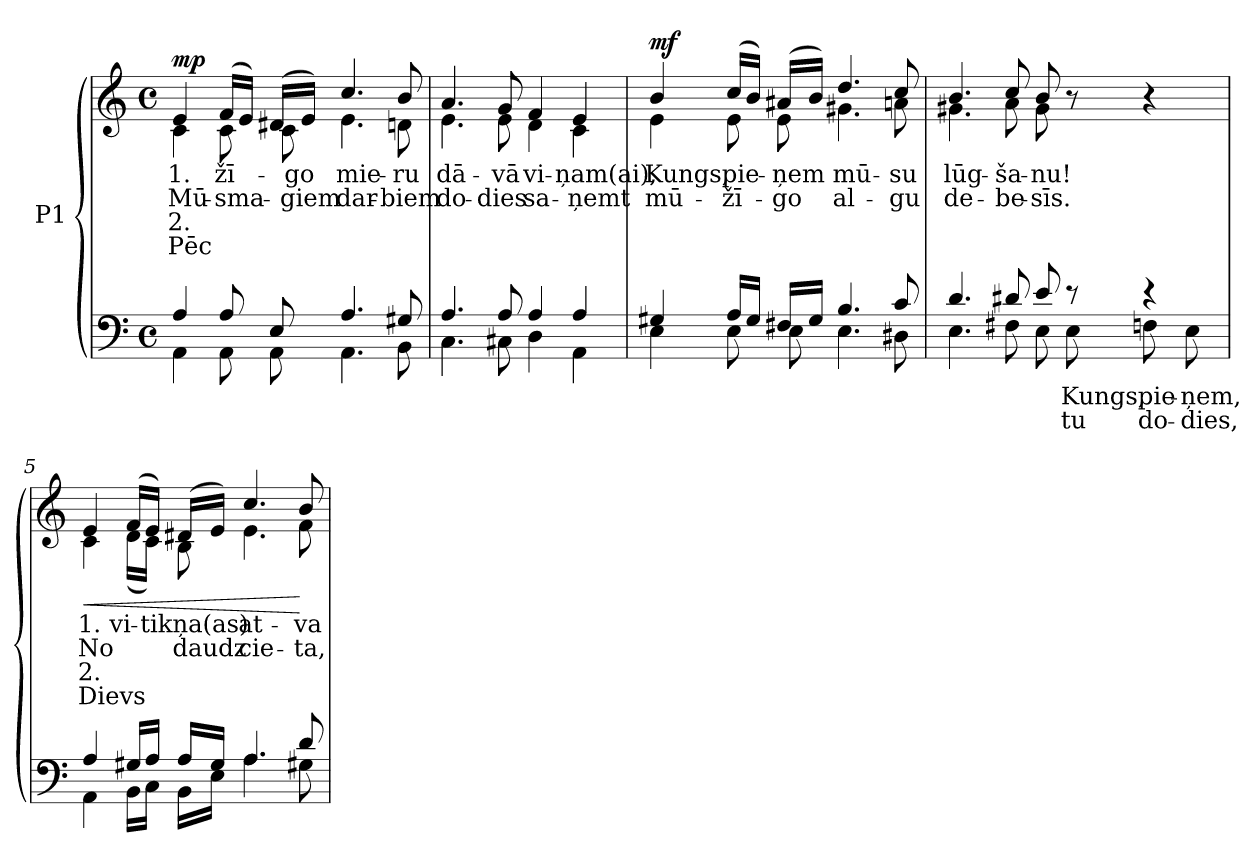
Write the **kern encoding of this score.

**kern	**text	**text	**kern	**text	**text	**text	**text	**dynam
*part1	*part1	*part1	*part1	*part1	*part1	*part1	*part1	*part1
*staff2	*staff2	*staff2	*staff1	*staff1	*staff1	*staff1	*staff1	*staff1/2
*I"P1	*	*	*	*	*	*	*	*
!!LO:PB:g=z
*clefF4	*	*	*clefG2	*	*	*	*	*
*k[]	*	*	*k[]	*	*	*	*	*
*C:	*	*	*C:	*	*	*	*	*
*M4/4	*	*	*M4/4	*	*	*	*	*
*met(c)	*	*	*met(c)	*	*	*	*	*
*MM60	*	*	*MM60	*	*	*	*	*
=1	=1	=1	=1	=1	=1	=1	=1	=1
*^	*	*	*	*	*	*	*	*
!	!	!	!	!LO:TX:a:B:t=Lento	!	!	!	!	!
!	!	!	!	!	!LO:LY:b:color=#000000	!LO:LY:b:color=#000000	!LO:LY:b:color=#000000	!LO:LY:b:color=#000000	!
*	*	*	*	*^	*	*	*	*	*
4Ai/	4AAi\	.	.	4ei/	4ci\	1.	Mū-	2.	Pēc	mp
!	!	!	!	!	!	!LO:LY:b:color=#000000	!LO:LY:b:color=#000000	!	!	!
8Ai/	8AAi\	.	.	(16fi/LL	8ci\	-žī-	sma-	.	.	.
.	.	.	.	16ei/JJ)	.	.	.	.	.	.
8Ei/	8AAi\	.	.	(16d#Xi/LL	8ci\	.	.	.	.	.
!	!	!	!	!	!	!LO:LY:b:color=#000000	!LO:LY:b:color=#000000	!	!	!
.	.	.	.	16ei/JJ)	.	-go	-giem	.	.	.
!	!	!	!	!	!	!LO:LY:b:color=#000000	!LO:LY:b:color=#000000	!	!	!
4.Ai/	4.AAi\	.	.	4.cci/	4.ei\	mie-	dar-	.	.	.
!	!	!	!	!	!	!LO:LY:b:color=#000000	!LO:LY:b:color=#000000	!	!	!
8G#Xi/	8BBi\	.	.	8bi/	8dni\	-ru	-biem	.	.	.
=2	=2	=2	=2	=2	=2	=2	=2	=2	=2	=2
!	!	!	!	!	!	!LO:LY:b:color=#000000	!LO:LY:b:color=#000000	!	!	!
4.Ai/	4.Ci\	.	.	4.ai/	4.ei\	dā-	do-	.	.	.
!	!	!	!	!	!	!LO:LY:b:color=#000000	!LO:LY:b:color=#000000	!	!	!
8Ai/	8C#Xi\	.	.	8gi/	8ei\	-vā	-dies	.	.	.
!	!	!	!	!	!	!LO:LY:b:color=#000000	!LO:LY:b:color=#000000	!	!	!
4Ai/	4Di\	.	.	4fi/	4di\	vi-	sa-	.	.	.
!	!	!	!	!	!	!LO:LY:b:color=#000000	!LO:LY:b:color=#000000	!	!	!
4Ai/	4AAi\	.	.	4ei/	4ci\	-ņam(ai),	-ņemt	.	.	.
=3	=3	=3	=3	=3	=3	=3	=3	=3	=3	=3
!	!	!	!	!	!	!LO:LY:b:color=#000000	!LO:LY:b:color=#000000	!	!	!
4G#Xi/	4Ei\	.	.	4bi/	4ei\	Kungs,	mū-	.	.	mf
!	!	!	!	!	!	!LO:LY:b:color=#000000	!LO:LY:b:color=#000000	!	!	!
16Ai/LL	8Ei\	.	.	(16cci/LL	8ei\	pie-	-žī-	.	.	.
16G#i/JJ	.	.	.	16bi/JJ)	.	.	.	.	.	.
!	!	!	!	!	!	!LO:LY:b:color=#000000	!LO:LY:b:color=#000000	!	!	!
16F#Xi/LL	8Ei\	.	.	(16a#Xi/LL	8ei\	-ņem	-go	.	.	.
16G#i/JJ	.	.	.	16bi/JJ)	.	.	.	.	.	.
!	!	!	!	!	!	!LO:LY:b:color=#000000	!LO:LY:b:color=#000000	!	!	!
4.Bi/	4.Ei\	.	.	4.ddi/	4.g#Xi\	mū-	al-	.	.	.
!	!	!	!	!	!	!LO:LY:b:color=#000000	!LO:LY:b:color=#000000	!	!	!
8ci/	8D#Xi\	.	.	8cci/	8ani\	-su	-gu	.	.	.
=4	=4	=4	=4	=4	=4	=4	=4	=4	=4	=4
!	!	!	!	!	!	!LO:LY:b:color=#000000	!LO:LY:b:color=#000000	!	!	!
4.di/	4.Ei\	.	.	4.bi/	4.g#Xi\	lūg-	de-	.	.	.
!	!	!	!	!	!	!LO:LY:b:color=#000000	!LO:LY:b:color=#000000	!	!	!
8d#Xi/	8F#Xi\	.	.	8cci/	8ai\	-ša-	-be-	.	.	.
!	!	!	!	!	!	!LO:LY:b:color=#000000	!LO:LY:b:color=#000000	!	!	!
8ei/	8Ei\	.	.	8bi/	8g#i\	-nu!	-sīs.	.	.	.
!	!	!LO:LY:b:color=#000000	!LO:LY:b:color=#000000	!	!	!	!	!	!	!
8r	8Ei\	Kungs,	tu	8r	8ryy	.	.	.	.	.
!	!	!LO:LY:b:color=#000000	!LO:LY:b:color=#000000	!	!	!	!	!	!	!
4r	8Fni\	pie-	do-	4r	4ryy	.	.	.	.	.
!	!	!LO:LY:b:color=#000000	!LO:LY:b:color=#000000	!	!	!	!	!	!	!
.	8Ei\	-ņem,	-dies,	.	.	.	.	.	.	.
!!LO:LB:g=z	!!
=5	=5	=5	=5	=5	=5	=5	=5	=5	=5	=5
!	!	!	!	!	!	!LO:LY:b:color=#000000	!LO:LY:b:color=#000000	!LO:LY:b:color=#000000	!LO:LY:b:color=#000000	!LO:HP:b
4Ai/	4AAi\	.	.	4ei/	4ci\	1.	No	2.	Dievs	<
!	!	!	!	!	!	!LO:LY:b:color=#000000	!	!	!	!
16G#Xi/LL	16BBi\LL	.	.	(16fi/LL	(16di\LL	vi-	.	.	.	.
!	!	!	!	!	!	!LO:LY:b:color=#000000	!	!	!	!
16Ai/JJ	16Ci\JJ	.	.	16ei/JJ)	16ci\JJ)	tik	.	.	.	.
!	!	!	!	!	!	!LO:LY:b:color=#000000	!LO:LY:b:color=#000000	!	!	!
16Ai/LL	16BBi\LL	.	.	(16d#Xi/LL	8Bi\	-ņa(as)	daudz	.	.	.
16G#i/JJ	16Ei\JJ	.	.	16ei/JJ)	.	.	.	.	.	.
!	!	!	!	!	!	!LO:LY:b:color=#000000	!LO:LY:b:color=#000000	!	!	!
4.Ai/	4.Ai\	.	.	4.cci/	4.ei\	at-	cie-	.	.	.
!	!	!	!	!	!	!LO:LY:b:color=#000000	!LO:LY:b:color=#000000	!	!	!
8di/	8G#Xi\	.	.	8bi/	8fi\	-va-	-ta,	.	.	[
*v	*v	*	*	*	*	*	*	*	*	*
*	*	*	*v	*v	*	*	*	*	*
=	=	=	=	=	=	=	=	=
*-	*-	*-	*-	*-	*-	*-	*-	*-
